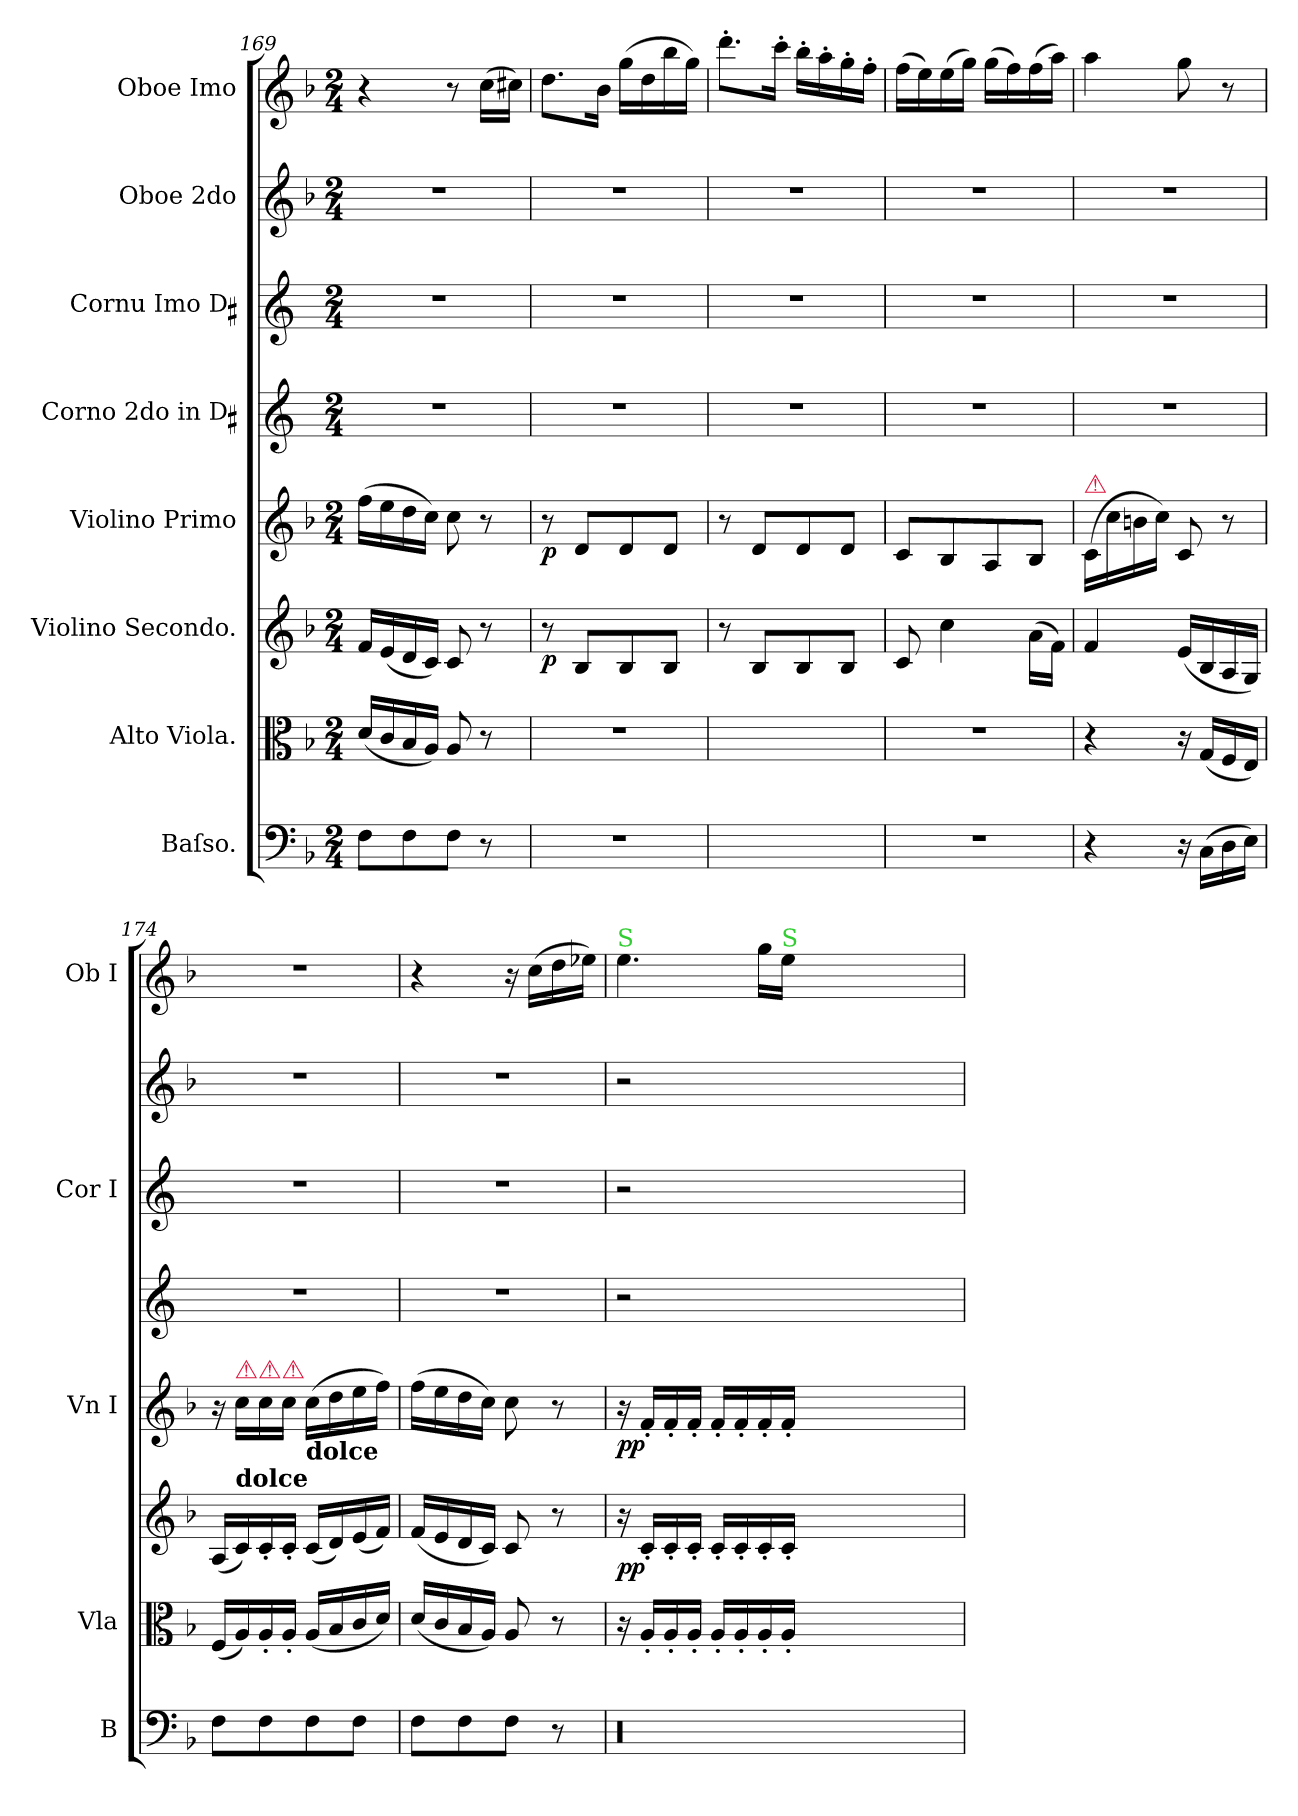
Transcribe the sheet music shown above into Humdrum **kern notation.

**kern	**kern	**kern	**dynam	**kern	**dynam	**kern	**kern	**kern	**kern
*part8	*part7	*part6	*part6	*part5	*part5	*part4	*part3	*part2	*part1
*staff8	*staff7	*staff6	*staff6	*staff5	*staff5	*staff4	*staff3	*staff2	*staff1
*I"Baſso.	*I"Alto Viola.	*I"Violino Secondo.	*	*I"Violino Primo	*	*I"Corno 2do in D#	*I"Cornu Imo D#	*I"Oboe 2do	*I"Oboe Imo
*I'B	*I'Vla	*	*	*I'Vn I	*	*	*I'Cor I	*	*I'Ob I
*clefF4	*clefC3	*clefG2	*	*clefG2	*	*clefG2	*clefG2	*clefG2	*clefG2
*	*	*	*	*	*	*ITrd-1c-2	*ITrd-1c-2	*	*
*k[b-]	*k[b-]	*k[b-]	*	*k[b-]	*	*k[f#c#]	*k[f#c#]	*k[b-]	*k[b-]
*F:	*F:	*F:	*	*F:	*	*	*	*F:	*F:
*M2/4	*M2/4	*M2/4	*	*M2/4	*	*M2/4	*M2/4	*M2/4	*M2/4
=169	=169	=169	=169	=169	=169	=169	=169	=169	=169
8F\L	(16d/LL	16f/LL	.	(16ff\LL	.	2r	2r	2r	4r
.	16c/	(16e/	.	16ee\	.	.	.	.	.
8F\	16B-/	16d/	.	16dd\	.	.	.	.	.
.	16A/JJ)	16c/JJ)	.	16cc\JJ)	.	.	.	.	.
8F\J	8A/	8c/	.	8cc\	.	.	.	.	8r
8r	8r	8r	.	8r	.	.	.	.	(16cc\LL
.	.	.	.	.	.	.	.	.	16cc#X\JJ)
=170	=170	=170	=170	=170	=170	=170	=170	=170	=170
!LO:N:vis=0	!LO:N:vis=0	!	!	!	!	!	!	!	!
2r	2r	8r	p	8r	p	2r	2r	2r	8.dd\L
.	.	8B-/L	.	8d/L	.	.	.	.	.
.	.	.	.	.	.	.	.	.	16b-\Jk
.	.	8B-/	.	8d/	.	.	.	.	(16gg\LL
.	.	.	.	.	.	.	.	.	16dd\
.	.	8B-/J	.	8d/J	.	.	.	.	16bb-\
.	.	.	.	.	.	.	.	.	16gg\JJ)
=171	=171	=171	=171	=171	=171	=171	=171	=171	=171
2ryy	2ryy	8r	.	8r	.	2r	2r	2r	8.ddd'\L
.	.	8B-/L	.	8d/L	.	.	.	.	.
.	.	.	.	.	.	.	.	.	16ccc'\Jk
.	.	8B-/	.	8d/	.	.	.	.	16bb-'\LL
.	.	.	.	.	.	.	.	.	16aa'\
.	.	8B-/J	.	8d/J	.	.	.	.	16gg'\
.	.	.	.	.	.	.	.	.	16ff'\JJ
=172	=172	=172	=172	=172	=172	=172	=172	=172	=172
2r	2r	8c/	.	8c/L	.	2r	2r	2r	(16ff\LL
.	.	.	.	.	.	.	.	.	16ee\)
.	.	4cc\	.	8B-/	.	.	.	.	(16ee\
.	.	.	.	.	.	.	.	.	16gg\JJ)
.	.	.	.	8A/	.	.	.	.	(16gg\LL
.	.	.	.	.	.	.	.	.	16ff\)
.	.	(16a\LL	.	8B-/J	.	.	.	.	(16ff\
.	.	16f\JJ)	.	.	.	.	.	.	16aa\JJ)
=173	=173	=173	=173	=173	=173	=173	=173	=173	=173
!	!	!	!	!LO:TX:a:color=crimson:t=⚠	!	!	!	!	!
4r	4r	4f/	.	(>16c/LL	.	2r	2r	2r	4aa\
.	.	.	.	16cc\	.	.	.	.	.
.	.	.	.	16bn\	.	.	.	.	.
.	.	.	.	16cc\JJ)	.	.	.	.	.
16r	16r	(16e/LL	.	8c/	.	.	.	.	8gg\
(16C\LL	(16G/LL	16B-/	.	.	.	.	.	.	.
16D\	16F/	16A/	.	8r	.	.	.	.	8r
16E\JJ)	16E/JJ)	16G/JJ)	.	.	.	.	.	.	.
=174	=174	=174	=174	=174	=174	=174	=174	=174	=174
8F\L	(16F/LL	(16A/LL	.	16r	.	2r	2r	2r	2r
!	!	!	!	!LO:TX:a:color=crimson:t=⚠	!	!	!	!	!
!	!	!LO:TX:a:B:t=dolce	!	!	!	!	!	!	!
.	16A/)	16c/)	.	16cc\LL	.	.	.	.	.
!	!	!	!	!LO:TX:a:color=crimson:t=⚠	!	!	!	!	!
8F\	16A'/	16c'/	.	16cc\	.	.	.	.	.
!	!	!	!	!LO:TX:a:color=crimson:t=⚠	!	!	!	!	!
.	16A'/JJ	16c'/JJ	.	16cc\JJ	.	.	.	.	.
!	!	!	!	!LO:TX:b:B:t=dolce	!	!	!	!	!
8F\	(16A/LL	(16c/LL	.	(16cc\LL	.	.	.	.	.
.	16B-/	16d/)	.	16dd\	.	.	.	.	.
8F\J	16c/	(16e/	.	16ee\	.	.	.	.	.
.	16d/JJ)	16f/JJ)	.	16ff\JJ)	.	.	.	.	.
=175	=175	=175	=175	=175	=175	=175	=175	=175	=175
8F\L	(16d/LL	(16f/LL	.	(16ff\LL	.	2r	2r	2r	4r
.	16c/	16e/	.	16ee\	.	.	.	.	.
8F\	16B-/	16d/	.	16dd\	.	.	.	.	.
.	16A/JJ)	16c/JJ)	.	16cc\JJ)	.	.	.	.	.
8F\J	8A/	8c/	.	8cc\	.	.	.	.	16r
.	.	.	.	.	.	.	.	.	(16cc\LL
8r	8r	8r	.	8r	.	.	.	.	16dd\
.	.	.	.	.	.	.	.	.	16ee-X\JJ)
=176	=176	=176	=176	=176	=176	=176	=176	=176	=176
!	!	!	!	!	!	!	!	!	!LO:TX:a:color=limegreen:t=S
!LO:N:vis=00	!	!	!	!	!	!	!	!	!
0r	16r	16r	pp	16r	pp	2r	2r	2r	4.ee\
.	16A'/LL	16c'/LL	.	16f'/LL	.	.	.	.	.
.	16A'/	16c'/	.	16f'/	.	.	.	.	.
.	16A'/JJ	16c'/JJ	.	16f'/JJ	.	.	.	.	.
.	16A'/LL	16c'/LL	.	16f'/LL	.	.	.	.	.
.	16A'/	16c'/	.	16f'/	.	.	.	.	.
.	16A'/	16c'/	.	16f'/	.	.	.	.	16gg\LL
!	!	!	!	!	!	!	!	!	!LO:TX:a:color=limegreen:t=S
.	16A'/JJ	16c'/JJ	.	16f'/JJ	.	.	.	.	16ee\JJ
.	1.ryy	1.ryy	.	1.ryy	.	1.ryy	1.ryy	1.ryy	1.ryy
=	=	=	=	=	=	=	=	=	=
*-	*-	*-	*-	*-	*-	*-	*-	*-	*-
